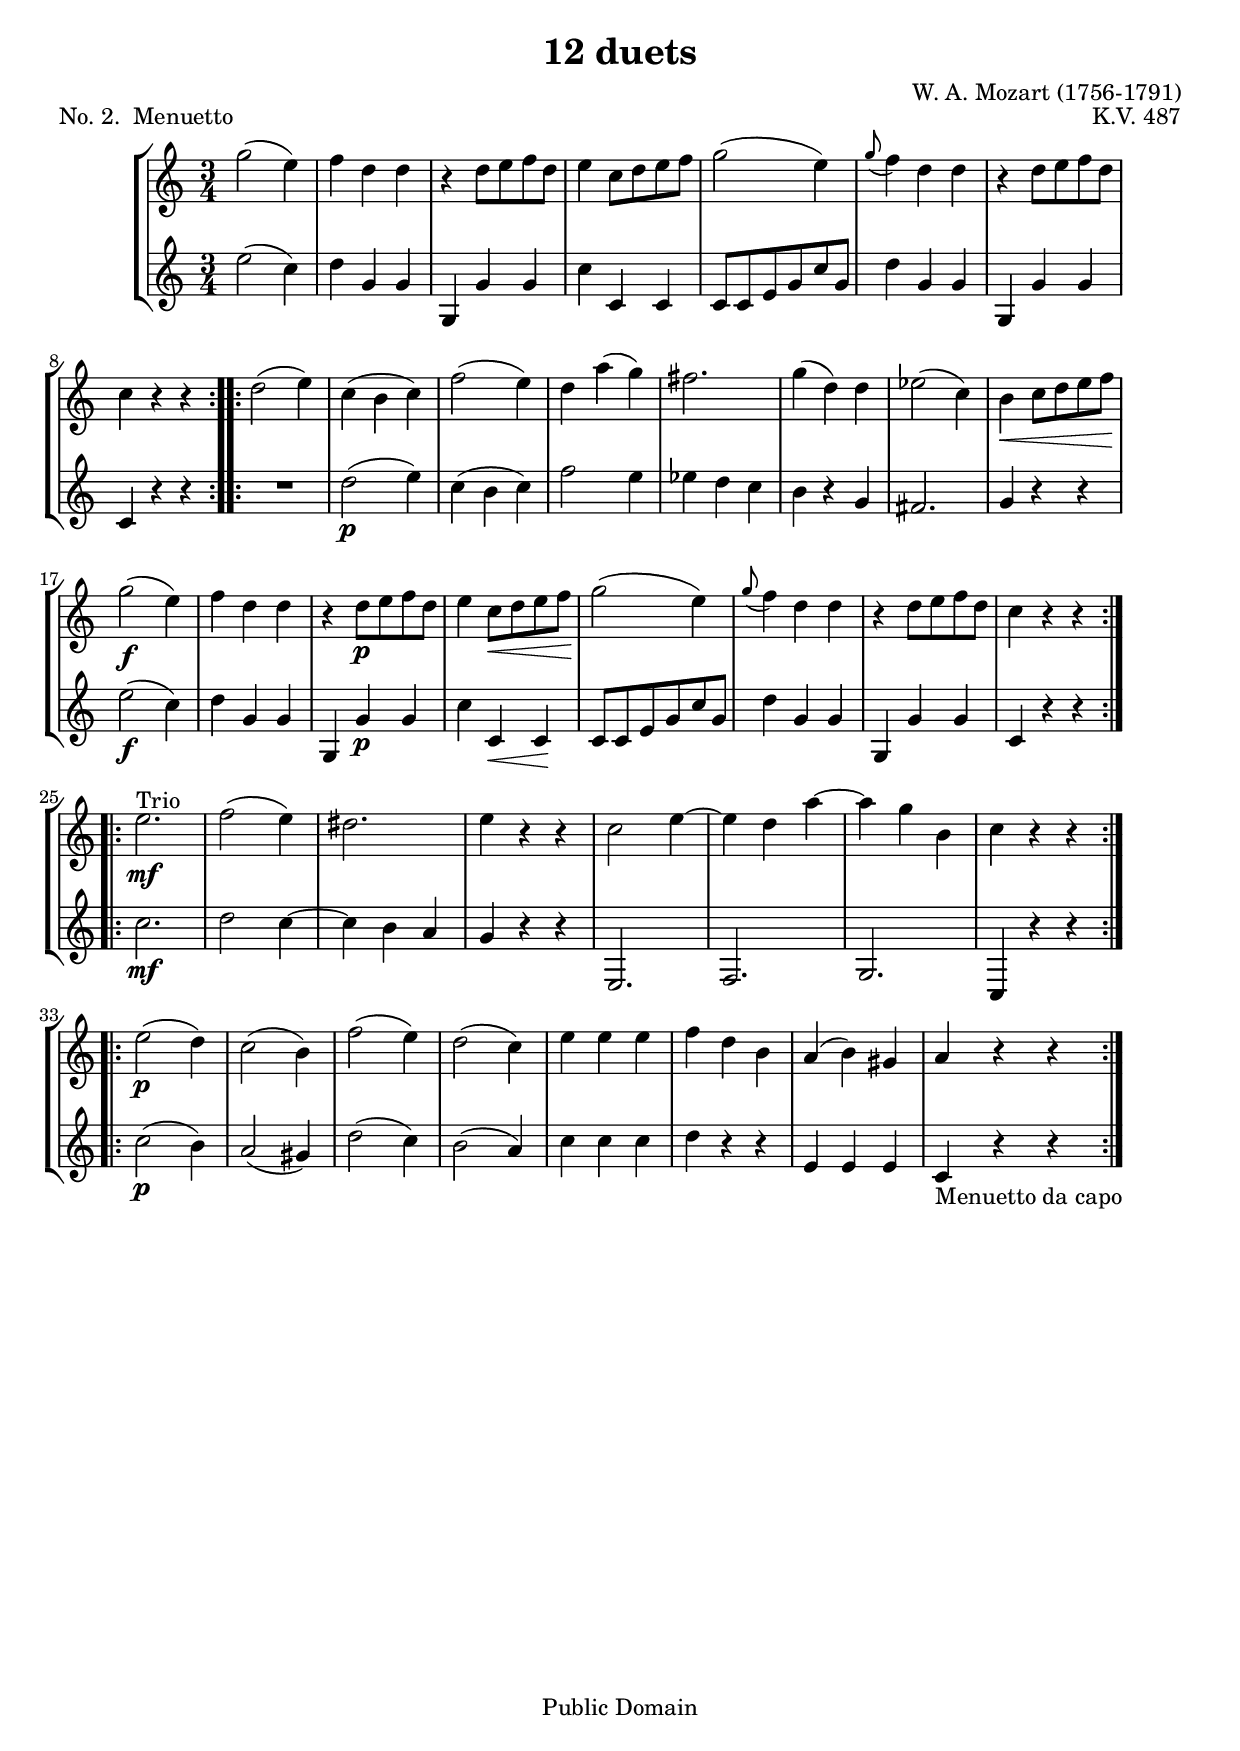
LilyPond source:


\version "1.9.8"

\version "2.18.0"

\header {
    title = "12 duets"
    composer = "W. A. Mozart (1756-1791)"
        
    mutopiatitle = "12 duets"
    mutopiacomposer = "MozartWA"
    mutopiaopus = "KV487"
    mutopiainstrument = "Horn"
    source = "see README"
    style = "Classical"
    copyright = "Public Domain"
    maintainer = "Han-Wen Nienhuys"
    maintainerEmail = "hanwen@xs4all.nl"
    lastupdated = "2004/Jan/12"

    %tagline = "\\parbox{\\paper-width}{\\thefooter\\quad\\small\\noindent\\hspace{\\stretch{1}} This music is part of the Mutopia project: \\hspace{\\stretch{1}} \\texttt{http://www.MutopiaProject.org/}\\\\ \\makebox[\\textwidth][c]{It has been typeset and placed in the public domain by " + \maintainer + ".} \\makebox[\\textwidth][c]{Unrestricted modification and redistribution is permitted and encouraged---copy this music and share it!}}"
    opus = "K.V. 487"
}

\layout { line-width = 18.0\cm }

global = \notes {
    \time 3/4
    \key c \major
    
    }

hornI = \notes \relative c'' {
    \repeat volta 2 {
    g'2( e4)
    f d d |
    r d8 e f d |
    e4 c8 d e f |
    g2( e4) |
    \appoggiatura g8
    f4  d d |
    r d8 e f d |
    \octave c''
    c4 r r }

    \repeat volta 2 {
	d2( e4)
	c( b c)|
	f2( e4) |
	d4 a'( g )|
	fis2.
	g4( d) d
	es2( c4)
	b4 \< c8 d e f |
	\octave g''
	g2\f ( e4) |
	f4 d d |
	r d8\p e f d |
	e4  c8\< d e f\! |
	g2( e4)
	
	\appoggiatura g8
	f4 d d
	r d8 e f d
	\octave c''
	c4  r r
    }
    \repeat volta 2
    {
	\break
	e2.^"Trio"\mf
	f2( e4)
	dis2.
	e4 r r
	c2 e4~ e d a'4~a g b,
	\octave c''
	c r r 
    }
    \repeat volta 2
    {
	e2(\p d4)
	c2( b4)
	f'2( e4)
	d2( c4)
	e4 e e f d b
	a( b) gis
	\octave a'
	a r r
    }
    
    
}
hornII = \notes \relative c'' {
      \repeat volta 2 {
	  e2( c4) d4 g, g |
	  g, g' g |
	  c c, c|
	  c8 c e g c g |
	  d'4 g, g
	  |g, g' g |
	  \octave c''
	  c,4 r r
	  
	  }
      \repeat volta 2 {
	  R2.
	  d'2(\p e4)
	  c4( b c)
	  f2 e4
	  es d c|
	  b r g |
	  fis2. |
	  g4 r r
	  e'2(\f c4)
	  d g, g
	  g, g'\p g|
	  c c,\< c\!|
	  \octave c'
	  c8 c e g c g |
	  d'4 g, g
	  g, g' g |
	  c, r r
	  
	  }
      \repeat volta 2 {
	  \octave c'
	  c'2.\mf d2 c4~ c b a |
	  g4 r r |
	  e,2. f2. g
	  \octave c'
	  c,4 r r
	  }
      \repeat volta 2 {
	  c''2( \p b4) |
	  a2( gis4)
	  d'2( c4)
	  b2( a4)
	  c4 c c |
	  \octave d''
	  d r r
	  e, e e
	  c_"Menuetto da capo" r r
	  }
    }



\score {
\new StaffGroup   <<
    \new Staff << \global \hornI >>
    \new Staff <<\global \hornII >>
    >>
   \paper { }
   \midi { \tempo 4 = 110 }
\header {
    piece = "No. 2.  Menuetto"
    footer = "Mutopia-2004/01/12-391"
}
   }
